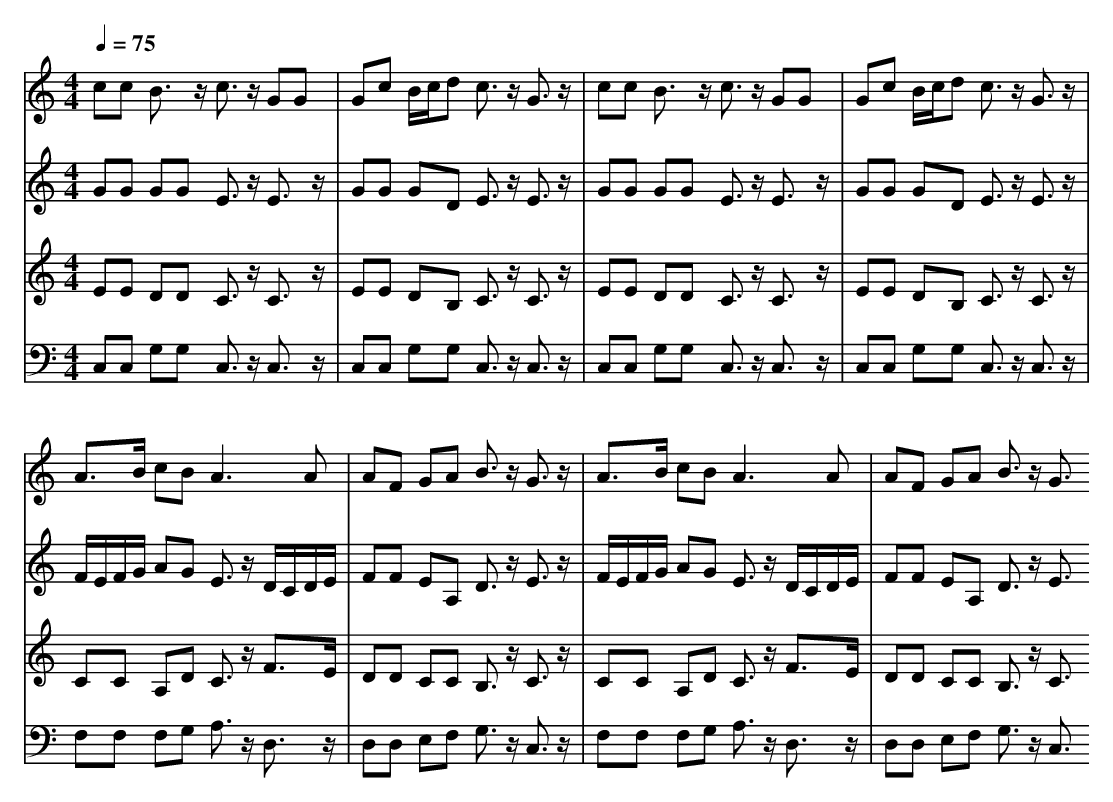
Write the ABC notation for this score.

X:1
T:
M: 4/4
L: 1/8
Q:1/4=75
K:C % 0 sharps
V:1
cc B3/2z/2 c3/2z/2 GG|Gc B/2c/2d c3/2z/2 G3/2z/2|cc B3/2z/2 c3/2z/2 GG|Gc B/2c/2d c3/2z/2 G3/2z/2|
A3/2B/2 cB2<A2A|AF GA B3/2z/2 G3/2z/2|A3/2B/2 cB2<A2A|AF GA B3/2z/2 G3/2
V:2
GG GG E3/2z/2 E3/2z/2|GG GD E3/2z/2 E3/2z/2|GG GG E3/2z/2 E3/2z/2|GG GD E3/2z/2 E3/2z/2|
F/2E/2F/2G/2 AG E3/2z/2 D/2C/2D/2E/2|FF EA, D3/2z/2 E3/2z/2|F/2E/2F/2G/2 AG E3/2z/2 D/2C/2D/2E/2|FF EA, D3/2z/2 E3/2
V:3
EE DD C3/2z/2 C3/2z/2|EE DB, C3/2z/2 C3/2z/2|EE DD C3/2z/2 C3/2z/2|EE DB, C3/2z/2 C3/2z/2|
CC A,D C3/2z/2 F3/2E/2|DD CC B,3/2z/2 C3/2z/2|CC A,D C3/2z/2 F3/2E/2|DD CC B,3/2z/2 C3/2
V:4
C,C, G,G, C,3/2z/2 C,3/2z/2|C,C, G,G, C,3/2z/2 C,3/2z/2|C,C, G,G, C,3/2z/2 C,3/2z/2|C,C, G,G, C,3/2z/2 C,3/2z/2|
F,F, F,G, A,3/2z/2 D,3/2z/2|D,D, E,F, G,3/2z/2 C,3/2z/2|F,F, F,G, A,3/2z/2 D,3/2z/2|D,D, E,F, G,3/2z/2 C,3/2
